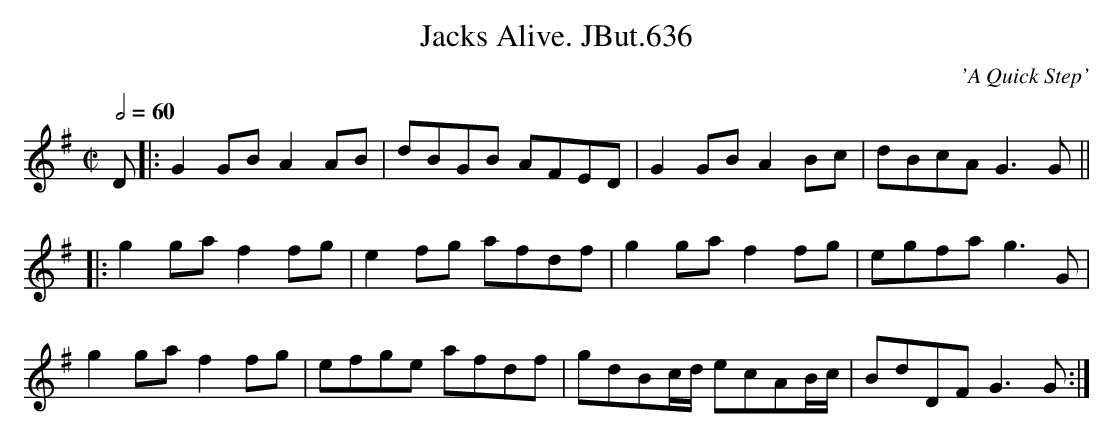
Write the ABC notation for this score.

X:1
T:Jacks Alive. JBut.636
C:'A Quick Step'
M:C|
L:1/8
Q:1/2=60
K:G
D|:G2 GB A2 AB|dBGB AFED|G2 GB A2 Bc| dBcA G3 G||
|:g2 ga f2fg|e2 fg afdf|g2 ga f2fg|egfa g3G|
g2 ga f2fg|efge afdf|gdBc/d/ ecAB/c/| BdDF G3G:|
